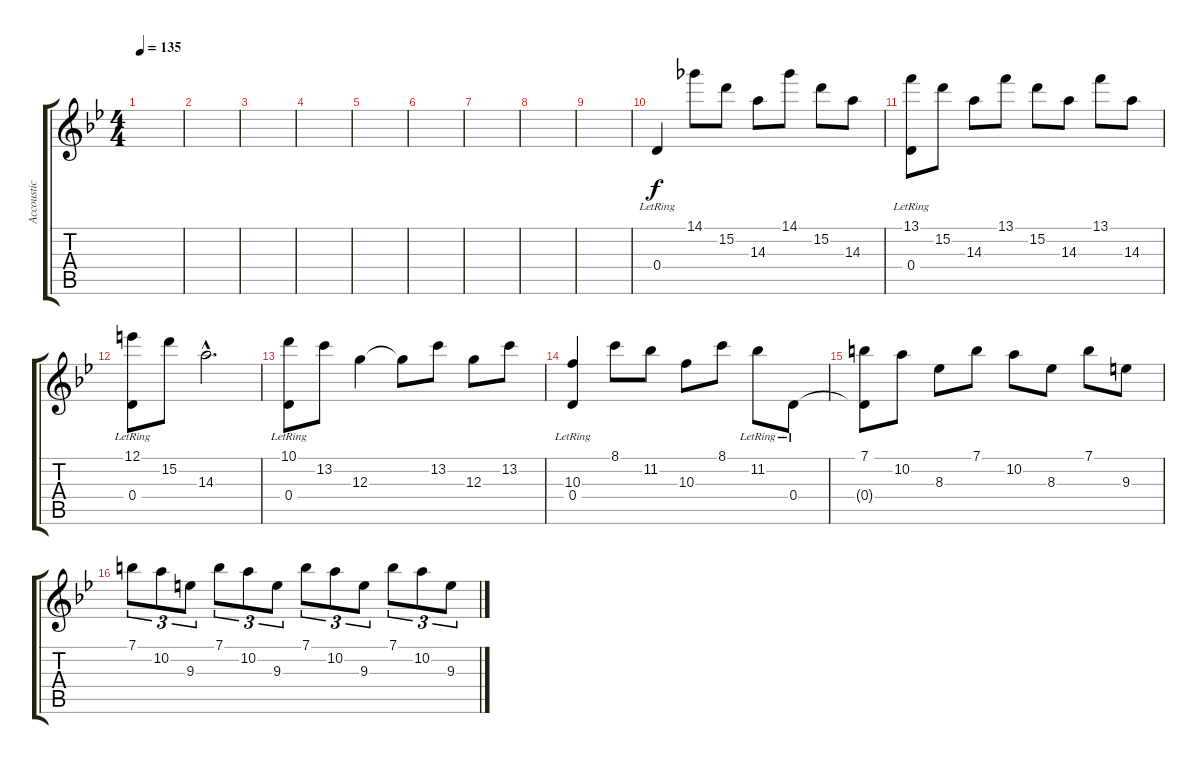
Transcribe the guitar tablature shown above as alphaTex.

\track ("Accoustic guitar" "Accoustic ") {instrument acousticguitarnylon}
\staff {score tabs}
\tuning (E4 B3 G3 D3 A2 E2) {hide}
\ts (4 4)
\tempo 135
\clef g2
\ks bb
|
|
|
|
|
|
|
|
|
0.4{lr}.4 14.1.8 15.2.8 14.3.8 14.1.8 15.2.8 14.3.8 |
(13.1 0.4{lr}).8 15.2.8 14.3.8 13.1.8 15.2.8 14.3.8 13.1.8 14.3.8 |
(12.1 0.4{lr}).8 15.2.8 14.3{hac}.2{d} |
(10.1 0.4{lr}).8 13.2.8 12.3.4 12.3{t}.8 13.2.8 12.3.8 13.2.8 |
(10.3 0.4{lr}).4 8.1.8 11.2.8 10.3.8 8.1.8 11.2{lr}.8 0.4{lr}.8 |
(7.1 0.4{t}).8 10.2.8 8.3.8 7.1.8 10.2.8 8.3.8 7.1.8 9.3.8 |
7.1.8{tu (3 2)} 10.2.8{tu (3 2)} 9.3.8{tu (3 2)} 7.1.8{tu (3 2)} 10.2.8{tu (3 2)} 9.3.8{tu (3 2)} 7.1.8{tu (3 2)} 10.2.8{tu (3 2)} 9.3.8{tu (3 2)} 7.1.8{tu (3 2)} 10.2.8{tu (3 2)} 9.3.8{tu (3 2)}
